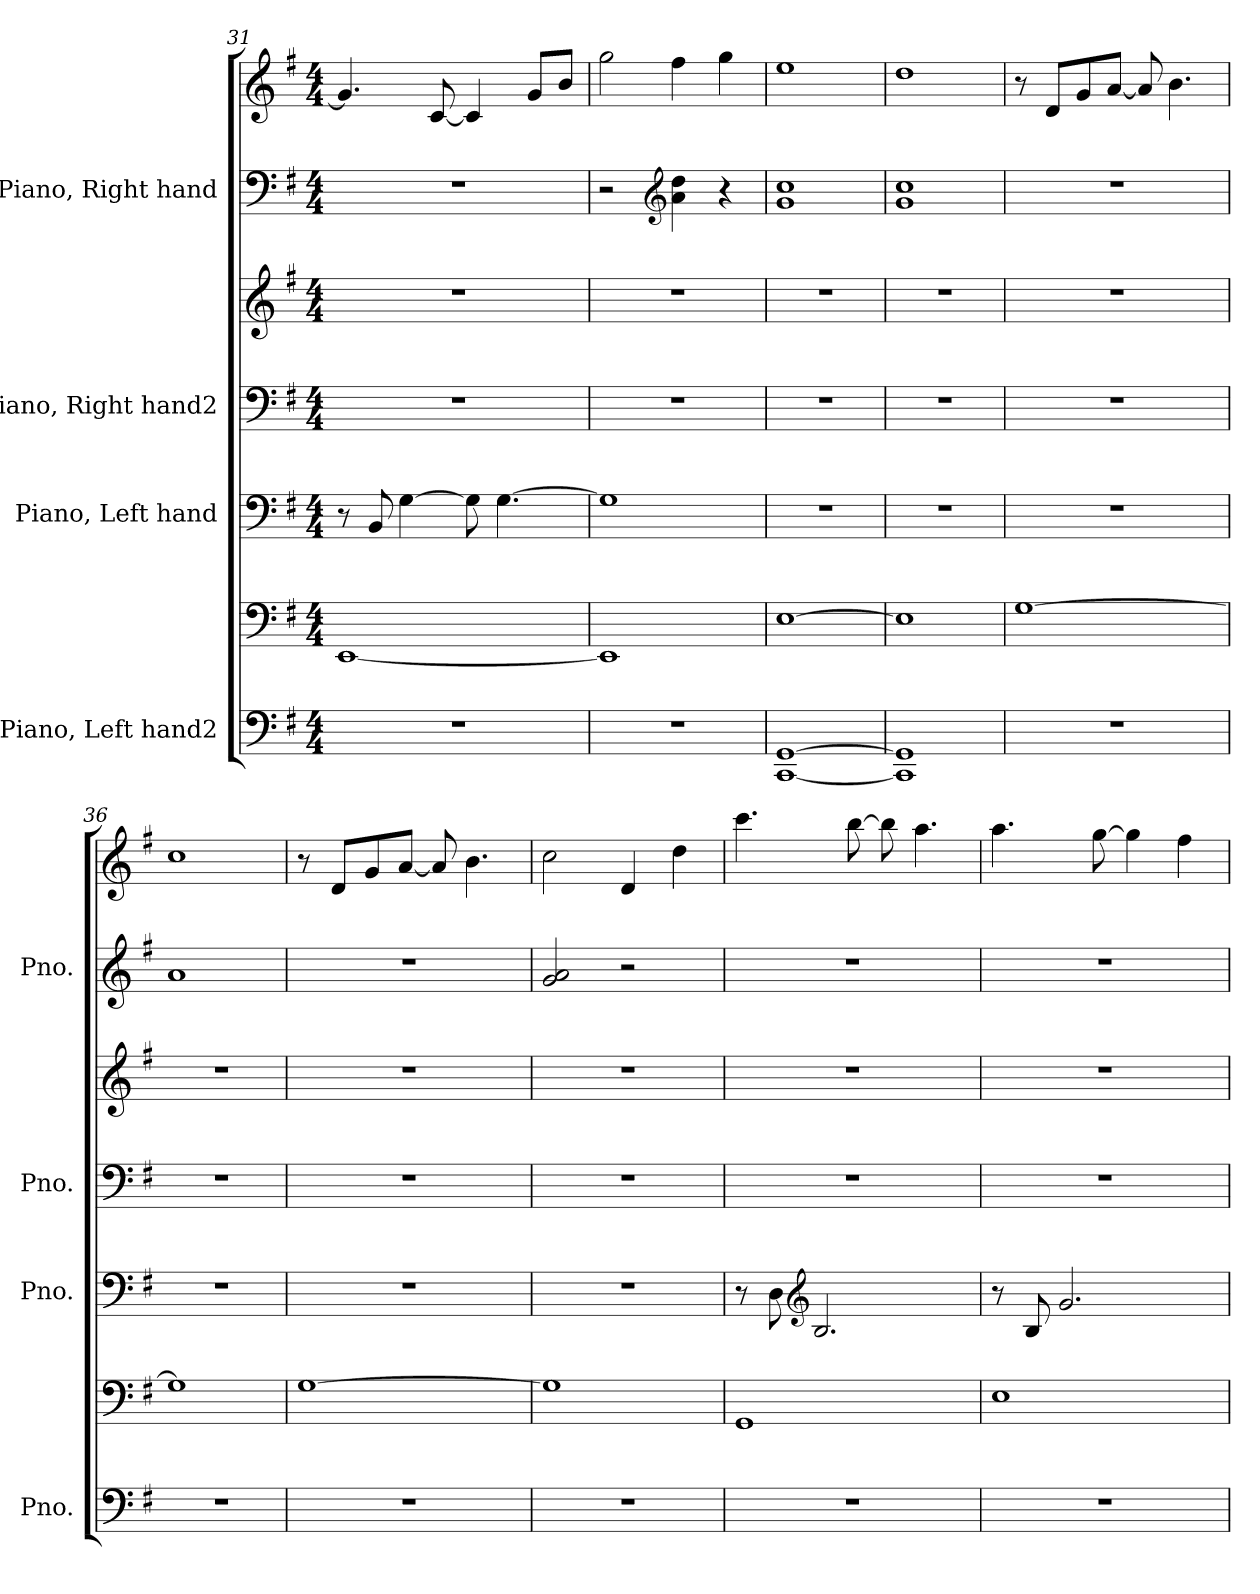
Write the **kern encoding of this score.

**kern	**kern	**kern	**kern	**kern	**kern	**kern
*part4	*part4	*part3	*part2	*part2	*part1	*part1
*staff7	*staff6	*staff5	*staff4	*staff3	*staff2	*staff1
*I"Piano, Left hand2	*	*I"Piano, Left hand	*I"Piano, Right hand2	*	*I"Piano, Right hand	*
*I'Pno.	*	*I'Pno.	*I'Pno.	*	*I'Pno.	*
*clefF4	*clefF4	*clefF4	*clefF4	*clefG2	*clefF4	*clefG2
*k[f#]	*k[f#]	*k[f#]	*k[f#]	*k[f#]	*k[f#]	*k[f#]
*M4/4	*M4/4	*M4/4	*M4/4	*M4/4	*M4/4	*M4/4
=31	=31	=31	=31	=31	=31	=31
1r	[1EE	8r	1r	1r	1r	4.g/]
.	.	8BB/	.	.	.	.
.	.	[4G\	.	.	.	.
.	.	.	.	.	.	[8c/
.	.	8G\]	.	.	.	4c/]
.	.	[4.G\	.	.	.	.
.	.	.	.	.	.	8g/L
.	.	.	.	.	.	8b/J
=32	=32	=32	=32	=32	=32	=32
1r	1EE]	1G]	1r	1r	2r	2gg\
*	*	*	*	*	*clefG2	*
.	.	.	.	.	4a\ 4dd\	4ff#\
.	.	.	.	.	4r	4gg\
=33	=33	=33	=33	=33	=33	=33
[1CC [1GG	[1E	1r	1r	1r	1g 1cc	1ee
=34	=34	=34	=34	=34	=34	=34
1CC] 1GG]	1E]	1r	1r	1r	1g 1cc	1dd
!!LO:PB:g=z
=35	=35	=35	=35	=35	=35	=35
1r	[1G	1r	1r	1r	1r	8r
.	.	.	.	.	.	8d/L
.	.	.	.	.	.	8g/
.	.	.	.	.	.	[8a/J
.	.	.	.	.	.	8a/]
.	.	.	.	.	.	4.b\
=36	=36	=36	=36	=36	=36	=36
1r	1G]	1r	1r	1r	1a	1cc
=37	=37	=37	=37	=37	=37	=37
1r	[1G	1r	1r	1r	1r	8r
.	.	.	.	.	.	8d/L
.	.	.	.	.	.	8g/
.	.	.	.	.	.	[8a/J
.	.	.	.	.	.	8a/]
.	.	.	.	.	.	4.b\
=38	=38	=38	=38	=38	=38	=38
1r	1G]	1r	1r	1r	2g/ 2a/	2cc\
.	.	.	.	.	2r	4d/
.	.	.	.	.	.	4dd\
=39	=39	=39	=39	=39	=39	=39
1r	1GG	8r	1r	1r	1r	4.ccc\
.	.	8D\	.	.	.	.
*	*	*clefG2	*	*	*	*
.	.	2.B/	.	.	.	.
.	.	.	.	.	.	[8bb\
.	.	.	.	.	.	8bb\]
.	.	.	.	.	.	4.aa\
=40	=40	=40	=40	=40	=40	=40
1r	1E	8r	1r	1r	1r	4.aa\
.	.	8B/	.	.	.	.
.	.	2.g/	.	.	.	.
.	.	.	.	.	.	[8gg\
.	.	.	.	.	.	4gg\]
.	.	.	.	.	.	4ff#\
=	=	=	=	=	=	=
*-	*-	*-	*-	*-	*-	*-
